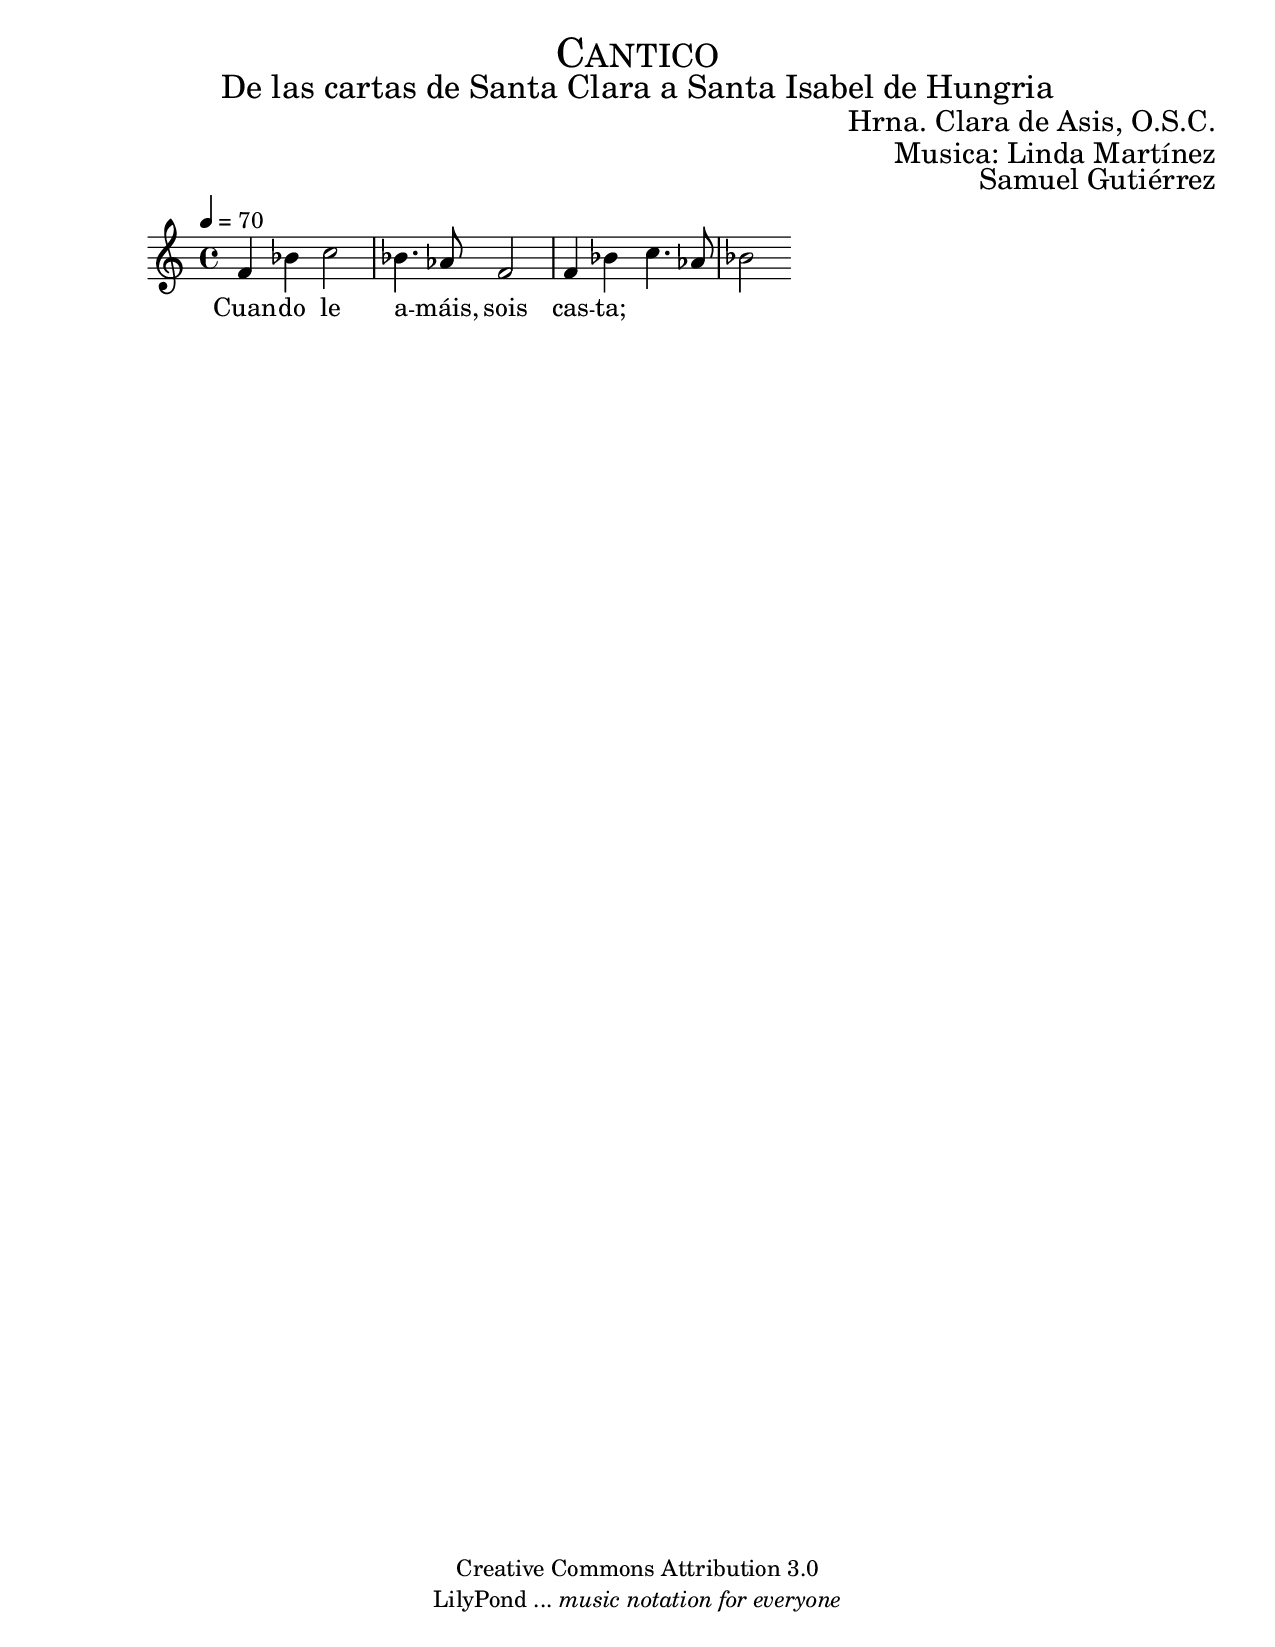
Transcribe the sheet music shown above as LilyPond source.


% ****************************************************************
%       Melodia de la Trinidad - Contratenor
%	by serach.sam@
% ****************************************************************
\language "espanol"
\version "2.19.80"

%#(set-global-staff-size 22)

\markup { \fill-line { \center-column { \fontsize #5 \smallCaps "Cantico" \fontsize #3 "De las cartas de Santa Clara a Santa Isabel de Hungria" } } }
\markup { \fill-line { " " \fontsize #2 "Hrna. Clara de Asis, O.S.C."  } }
\markup { \fill-line { " " \fontsize #2 "Musica: Linda Martínez"  } }
\markup { \fill-line { " " \right-column { \fontsize #2 "Samuel Gutiérrez" } } }

\header {
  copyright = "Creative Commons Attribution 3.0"
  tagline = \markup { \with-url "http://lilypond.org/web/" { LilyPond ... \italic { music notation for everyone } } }
  breakbefore = ##t
}

% --- Musica
canto = \relative do' {
  \key la \minor
  \tempo 4=70
  \time 4/4

  fa4 sib do2 sib4. lab8 fa2
  fa4 sib do4. lab8 sib2
}

% --- Letra
letra_canto = \lyricmode {
  Cuan -- do le a -- máis, sois cas -- ta;
}

armonia = \new ChordNames {
  \italianChords
  \chordmode {
    s4 
    
  }
}


\score {
  <<
    %\armonia
    \new Staff <<
      \set Staff.midiInstrument = "oboe"
      \new Voice = "voz" \canto
      \new Lyrics \lyricsto "voz" \letra_canto
    >>
  >>
  \midi {}
  \layout {}
}

\paper {
  #(set-paper-size "letter")
}